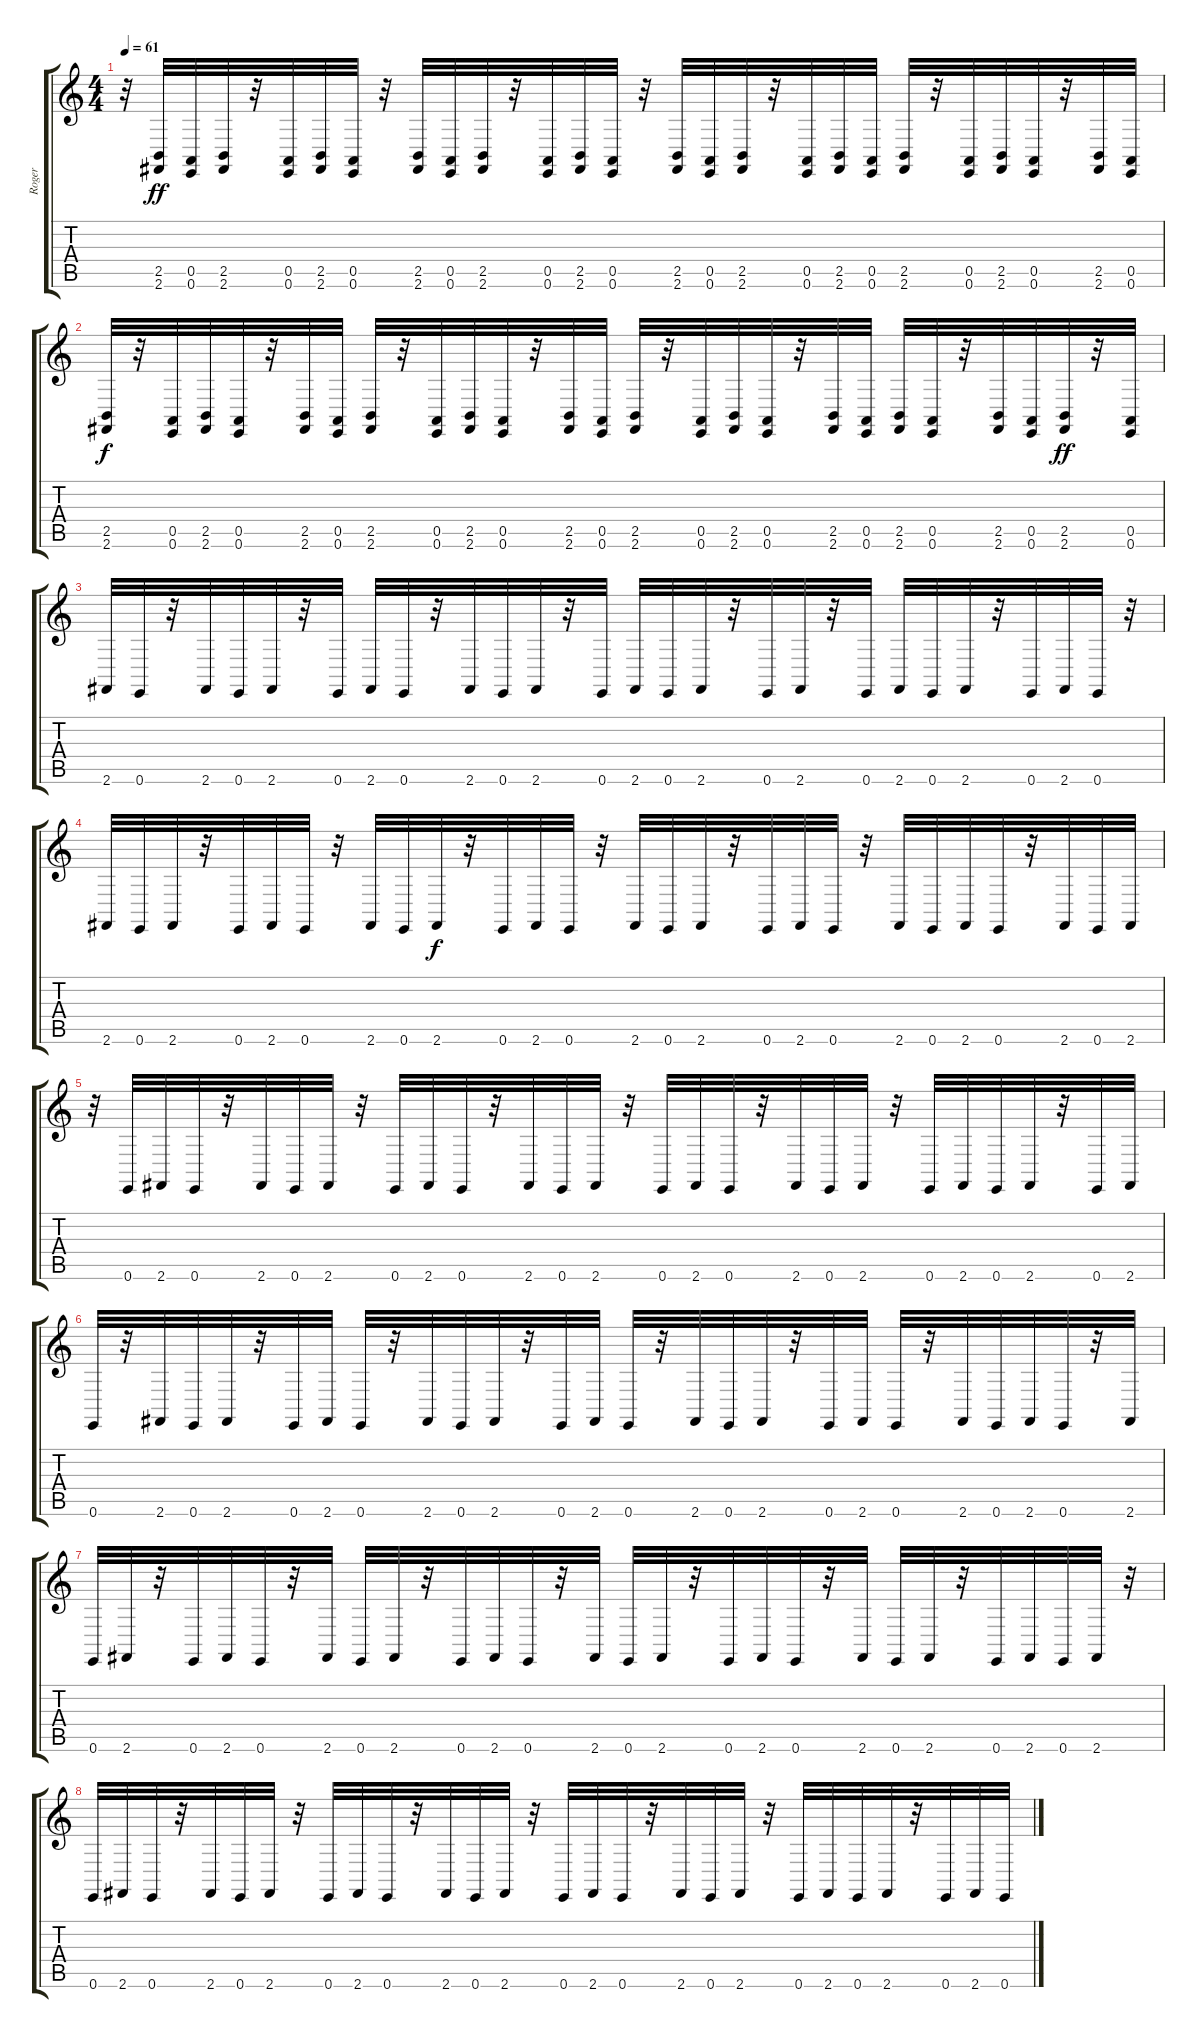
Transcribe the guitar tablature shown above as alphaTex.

\track ("Roger" "Roger") {instrument synthstrings1}
\staff {score tabs}
\tuning (E4 B3 G3 D3 A2 E2) {hide}
\ts (4 4)
\tempo 61
\clef g2
\ks c
r.32{dy ff} (2.5 2.6).32 (0.5 0.6).32 (2.5 2.6).32 r.32 (0.5 0.6).32 (2.5 2.6).32 (0.5 0.6).32 r.32 (2.5 2.6).32 (0.5 0.6).32 (2.5 2.6).32 r.32 (0.5 0.6).32 (2.5 2.6).32 (0.5 0.6).32 r.32 (2.5 2.6).32 (0.5 0.6).32 (2.5 2.6).32 r.32 (0.5 0.6).32 (2.5 2.6).32 (0.5 0.6).32 (2.5 2.6).32 r.32 (0.5 0.6).32 (2.5 2.6).32 (0.5 0.6).32 r.32 (2.5 2.6).32 (0.5 0.6).32 |
(2.5 2.6).32{dy f} r.32 (0.5 0.6).32 (2.5 2.6).32 (0.5 0.6).32 r.32 (2.5 2.6).32 (0.5 0.6).32 (2.5 2.6).32 r.32 (0.5 0.6).32 (2.5 2.6).32 (0.5 0.6).32 r.32 (2.5 2.6).32 (0.5 0.6).32 (2.5 2.6).32 r.32 (0.5 0.6).32 (2.5 2.6).32 (0.5 0.6).32 r.32 (2.5 2.6).32 (0.5 0.6).32 (2.5 2.6).32 (0.5 0.6).32 r.32 (2.5 2.6).32 (0.5 0.6).32 (2.5 2.6).32{dy ff} r.32 (0.5 0.6).32 |
2.6.32 0.6.32 r.32 2.6.32 0.6.32 2.6.32 r.32 0.6.32 2.6.32 0.6.32 r.32 2.6.32 0.6.32 2.6.32 r.32 0.6.32 2.6.32 0.6.32 2.6.32 r.32 0.6.32 2.6.32 r.32 0.6.32 2.6.32 0.6.32 2.6.32 r.32 0.6.32 2.6.32 0.6.32 r.32 |
2.6.32 0.6.32 2.6.32 r.32 0.6.32 2.6.32 0.6.32 r.32 2.6.32 0.6.32 2.6.32{dy f} r.32 0.6.32 2.6.32 0.6.32 r.32 2.6.32 0.6.32 2.6.32 r.32 0.6.32 2.6.32 0.6.32 r.32 2.6.32 0.6.32 2.6.32 0.6.32 r.32 2.6.32 0.6.32 2.6.32 |
r.32 0.6.32 2.6.32 0.6.32 r.32 2.6.32 0.6.32 2.6.32 r.32 0.6.32 2.6.32 0.6.32 r.32 2.6.32 0.6.32 2.6.32 r.32 0.6.32 2.6.32 0.6.32 r.32 2.6.32 0.6.32 2.6.32 r.32 0.6.32 2.6.32 0.6.32 2.6.32 r.32 0.6.32 2.6.32 |
0.6.32 r.32 2.6.32 0.6.32 2.6.32 r.32 0.6.32 2.6.32 0.6.32 r.32 2.6.32 0.6.32 2.6.32 r.32 0.6.32 2.6.32 0.6.32 r.32 2.6.32 0.6.32 2.6.32 r.32 0.6.32 2.6.32 0.6.32 r.32 2.6.32 0.6.32 2.6.32 0.6.32 r.32 2.6.32 |
0.6.32 2.6.32 r.32 0.6.32 2.6.32 0.6.32 r.32 2.6.32 0.6.32 2.6.32 r.32 0.6.32 2.6.32 0.6.32 r.32 2.6.32 0.6.32 2.6.32 r.32 0.6.32 2.6.32 0.6.32 r.32 2.6.32 0.6.32 2.6.32 r.32 0.6.32 2.6.32 0.6.32 2.6.32 r.32 |
0.6.32 2.6.32 0.6.32 r.32 2.6.32 0.6.32 2.6.32 r.32 0.6.32 2.6.32 0.6.32 r.32 2.6.32 0.6.32 2.6.32 r.32 0.6.32 2.6.32 0.6.32 r.32 2.6.32 0.6.32 2.6.32 r.32 0.6.32 2.6.32 0.6.32 2.6.32 r.32 0.6.32 2.6.32 0.6.32
